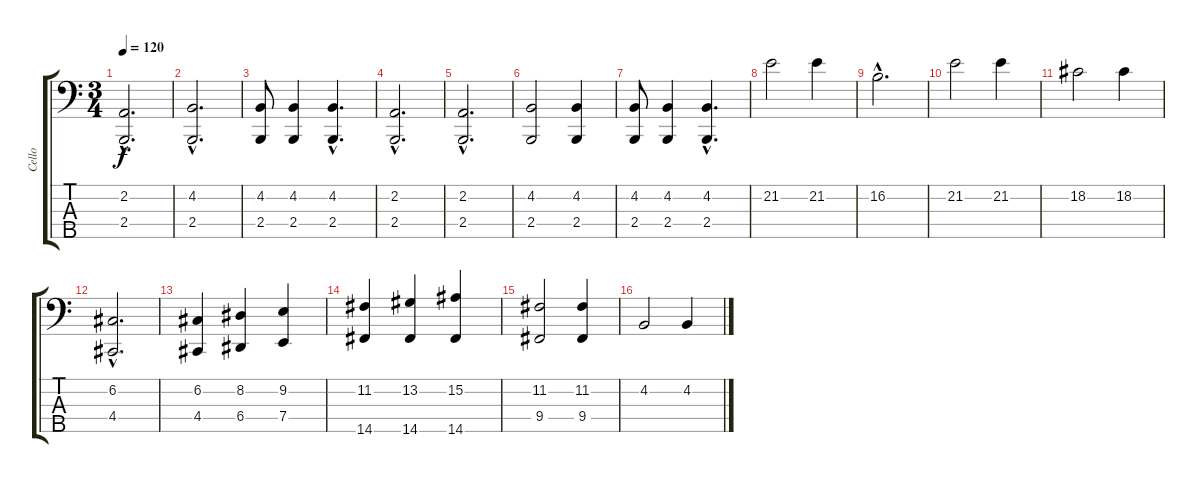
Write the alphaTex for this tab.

\track ("Cello" "Cello") {instrument cello}
\staff {score tabs}
\tuning (B2 G2 D2 A1 E1) {hide}
\ts (3 4)
\tempo 120
\clef f4
\ks c
(2.2{hac} 2.4{hac}).2{d dy f} |
(4.2{hac} 2.4{hac}).2{d} |
(4.2 2.4).8 (4.2 2.4).4 (4.2{hac} 2.4{hac}).4{d} |
(2.2{hac} 2.4{hac}).2{d} |
(2.2{hac} 2.4{hac}).2{d} |
(4.2 2.4).2 (4.2 2.4).4 |
(4.2 2.4).8 (4.2 2.4).4 (4.2{hac} 2.4{hac}).4{d} |
21.2.2 21.2.4 |
16.2{hac}.2{d} |
21.2.2 21.2.4 |
18.2.2 18.2.4 |
(6.2{hac} 4.4{hac}).2{d} |
(6.2 4.4).4 (8.2 6.4).4 (9.2 7.4).4 |
(11.2 14.5).4 (13.2 14.5).4 (15.2 14.5).4 |
(11.2 9.4).2 (11.2 9.4).4 |
4.2.2 4.2.4
